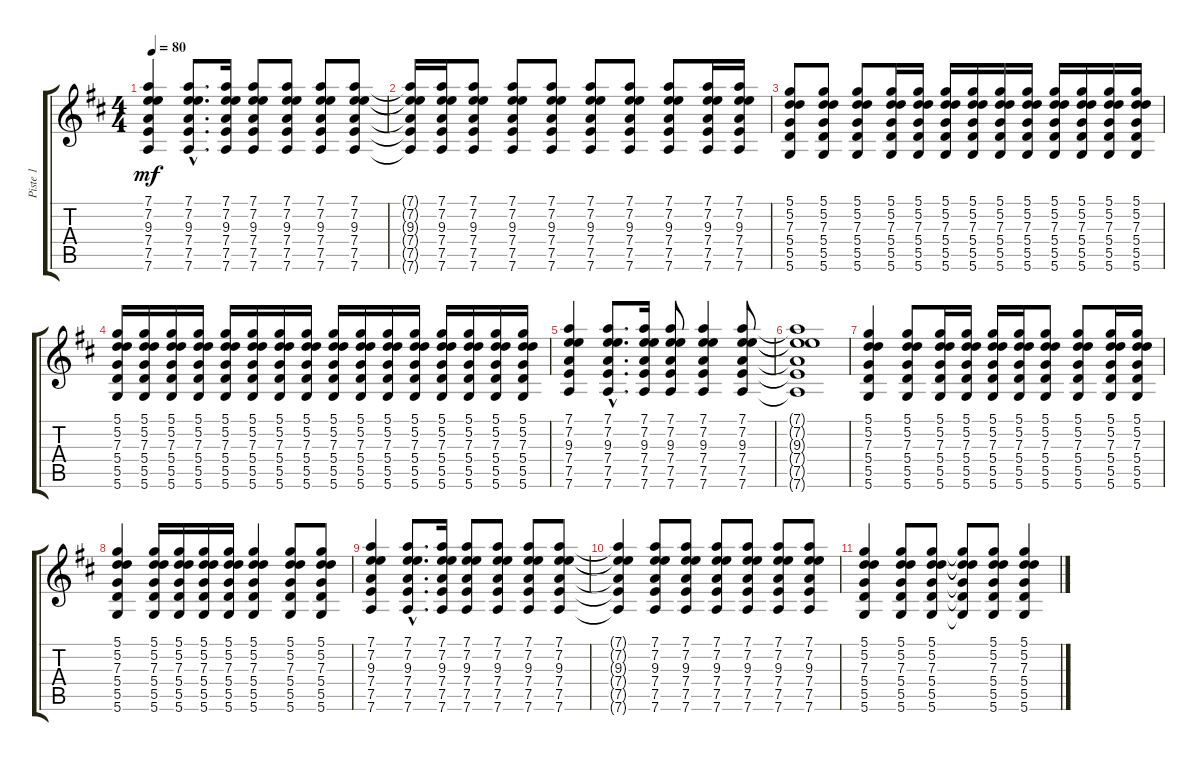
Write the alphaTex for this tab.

\track ("Piste 1" "Piste 1") {instrument overdrivenguitar}
\staff {score tabs}
\tuning (D4 A3 G3 D3 A2 D2) {hide}
\ts (4 4)
\tempo 80
\clef g2
\ks d
(7.1 7.2 9.3 7.4 7.5 7.6).4{dy mf} (7.1{hac} 7.2{hac} 9.3{hac} 7.4{hac} 7.5{hac} 7.6{hac}).8{d} (7.1 7.2 9.3 7.4 7.5 7.6).16 (7.1 7.2 9.3 7.4 7.5 7.6).8 (7.1 7.2 9.3 7.4 7.5 7.6).8 (7.1 7.2 9.3 7.4 7.5 7.6).8 (7.1 7.2 9.3 7.4 7.5 7.6).8 |
(7.1{t} 7.2{t} 9.3{t} 7.4{t} 7.5{t} 7.6{t}).16 (7.1 7.2 9.3 7.4 7.5 7.6).16 (7.1 7.2 9.3 7.4 7.5 7.6).8 (7.1 7.2 9.3 7.4 7.5 7.6).8 (7.1 7.2 9.3 7.4 7.5 7.6).8 (7.1 7.2 9.3 7.4 7.5 7.6).8 (7.1 7.2 9.3 7.4 7.5 7.6).8 (7.1 7.2 9.3 7.4 7.5 7.6).8 (7.1 7.2 9.3 7.4 7.5 7.6).16 (7.1 7.2 9.3 7.4 7.5 7.6).16 |
(5.1 5.2 7.3 5.4 5.5 5.6).8 (5.1 5.2 7.3 5.4 5.5 5.6).8 (5.1 5.2 7.3 5.4 5.5 5.6).8 (5.1 5.2 7.3 5.4 5.5 5.6).16 (5.1 5.2 7.3 5.4 5.5 5.6).16 (5.1 5.2 7.3 5.4 5.5 5.6).16 (5.1 5.2 7.3 5.4 5.5 5.6).16 (5.1 5.2 7.3 5.4 5.5 5.6).16 (5.1 5.2 7.3 5.4 5.5 5.6).16 (5.1 5.2 7.3 5.4 5.5 5.6).16 (5.1 5.2 7.3 5.4 5.5 5.6).16 (5.1 5.2 7.3 5.4 5.5 5.6).16 (5.1 5.2 7.3 5.4 5.5 5.6).16 |
(5.1 5.2 7.3 5.4 5.5 5.6).16 (5.1 5.2 7.3 5.4 5.5 5.6).16 (5.1 5.2 7.3 5.4 5.5 5.6).16 (5.1 5.2 7.3 5.4 5.5 5.6).16 (5.1 5.2 7.3 5.4 5.5 5.6).16 (5.1 5.2 7.3 5.4 5.5 5.6).16 (5.1 5.2 7.3 5.4 5.5 5.6).16 (5.1 5.2 7.3 5.4 5.5 5.6).16 (5.1 5.2 7.3 5.4 5.5 5.6).16 (5.1 5.2 7.3 5.4 5.5 5.6).16 (5.1 5.2 7.3 5.4 5.5 5.6).16 (5.1 5.2 7.3 5.4 5.5 5.6).16 (5.1 5.2 7.3 5.4 5.5 5.6).16 (5.1 5.2 7.3 5.4 5.5 5.6).16 (5.1 5.2 7.3 5.4 5.5 5.6).16 (5.1 5.2 7.3 5.4 5.5 5.6).16 |
(7.1 7.2 9.3 7.4 7.5 7.6).4 (7.1{hac} 7.2{hac} 9.3{hac} 7.4{hac} 7.5{hac} 7.6{hac}).8{d} (7.1 7.2 9.3 7.4 7.5 7.6).16 (7.1 7.2 9.3 7.4 7.5 7.6).8 (7.1 7.2 9.3 7.4 7.5 7.6).4 (7.1 7.2 9.3 7.4 7.5 7.6).8 |
(7.1{t} 7.2{t} 9.3{t} 7.4{t} 7.5{t} 7.6{t}).1 |
(5.1 5.2 7.3 5.4 5.5 5.6).4 (5.1 5.2 7.3 5.4 5.5 5.6).8 (5.1 5.2 7.3 5.4 5.5 5.6).16 (5.1 5.2 7.3 5.4 5.5 5.6).16 (5.1 5.2 7.3 5.4 5.5 5.6).16 (5.1 5.2 7.3 5.4 5.5 5.6).16 (5.1 5.2 7.3 5.4 5.5 5.6).8 (5.1 5.2 7.3 5.4 5.5 5.6).8 (5.1 5.2 7.3 5.4 5.5 5.6).16 (5.1 5.2 7.3 5.4 5.5 5.6).16 |
(5.1 5.2 7.3 5.4 5.5 5.6).4 (5.1 5.2 7.3 5.4 5.5 5.6).16 (5.1 5.2 7.3 5.4 5.5 5.6).16 (5.1 5.2 7.3 5.4 5.5 5.6).16 (5.1 5.2 7.3 5.4 5.5 5.6).16 (5.1 5.2 7.3 5.4 5.5 5.6).4 (5.1 5.2 7.3 5.4 5.5 5.6).8 (5.1 5.2 7.3 5.4 5.5 5.6).8 |
(7.1 7.2 9.3 7.4 7.5 7.6).4 (7.1{hac} 7.2{hac} 9.3{hac} 7.4{hac} 7.5{hac} 7.6{hac}).8{d} (7.1 7.2 9.3 7.4 7.5 7.6).16 (7.1 7.2 9.3 7.4 7.5 7.6).8 (7.1 7.2 9.3 7.4 7.5 7.6).8 (7.1 7.2 9.3 7.4 7.5 7.6).8 (7.1 7.2 9.3 7.4 7.5 7.6).8 |
(7.1{t} 7.2{t} 9.3{t} 7.4{t} 7.5{t} 7.6{t}).4 (7.1 7.2 9.3 7.4 7.5 7.6).8 (7.1 7.2 9.3 7.4 7.5 7.6).8 (7.1 7.2 9.3 7.4 7.5 7.6).8 (7.1 7.2 9.3 7.4 7.5 7.6).8 (7.1 7.2 9.3 7.4 7.5 7.6).8 (7.1 7.2 9.3 7.4 7.5 7.6).8 |
(5.1 5.2 7.3 5.4 5.5 5.6).4 (5.1 5.2 7.3 5.4 5.5 5.6).8 (5.1 5.2 7.3 5.4 5.5 5.6).8 (5.1{t} 5.2{t} 7.3{t} 5.4{t} 5.5{t} 5.6{t}).8 (5.1 5.2 7.3 5.4 5.5 5.6).8 (5.1 5.2 7.3 5.4 5.5 5.6).4
